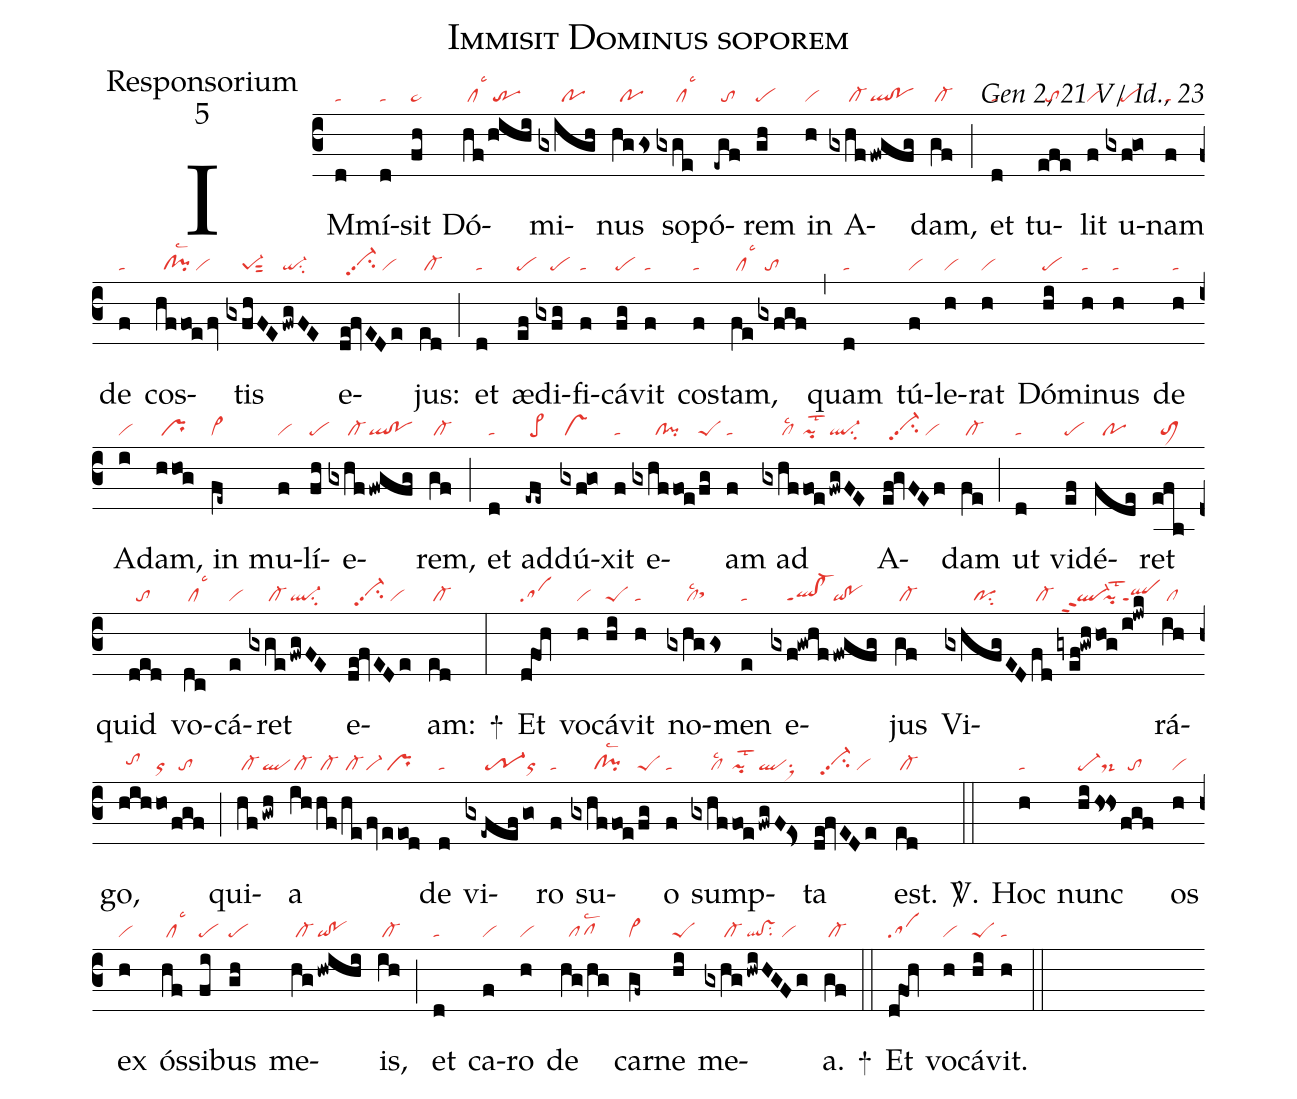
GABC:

name:Immisit Dominus soporem;
office-part:Responsorium;
mode:5;
commentary:Gen 2, 21 V/ Id., 23;
nabc-lines:1;
%%
(c3)
IM(d|ta)mí(d|ta)sit(fh|pe~) Dó(hf|/cllsc3|/hihi|/tr)mi(gxigh|//////po)nus(hggs|//po) so(gxge|/////cllsc3)pó(-egf|//to)rem(gh|pe) in(h|vi) A(gxhf|/////cl-|/fwgfg|ql!po)dam,(gf|/cl-) (;)
et(d|ta) tu(efe|//to)lit(f|vi) u(gxf!go|////pe)nam(f|ta) de(f|ta) cos(hffoe/fv|//cl!pilsc2/vi)tis(gxfhFE|////pe-1sut2|/fwgFE|qi-su2) e(de!fvEDe|//vi-hhpp2su2/vi)jus:(ed|/cl-) (;)
et(d|ta) æ(ef|pe)di(gxfg|////pe)fi(f|ta)cá(fg|pe)vit(f|ta) cos(f|ta)tam,(fe|/cllsc3|/gxfgf|//to) (,)
quam(d|ta) tú(f|vi)le(h|vi)rat(h|vi) Dó(hi|pe)mi(h|ta)nus(h|ta) de(h|ta) A(i|vi)dam,(hhog|/pr) in(fe~|cl~) mu(f|vi)lí(fh|pe)e(gxhf|/////cl-|/fwgfg|ql!po)rem,(gf|/cl-) (;)
et(d|ta) ad(-efe~|/pe>)dú(gxf!go|/vs)xit(f|ta) e(gxhffoe|//////cl!pi|/fg|peS)am(f|ta) ad(gxhf|/////cllsc2|foe|pilst2|!fwgFE|ql-su2) A(ef!gvFEf|//vi-hhpp2su2/vi)dam(fe|/cl-) (;)
ut(d|ta) vi(ef|pe)dé(fde|//po)ret(efb|//toM1) quid(ded|//to) vo(dc|/cllsc3)cá(e|vi)ret(gxge|/////cl-|!fwgFE|ql-su2) e(de!fvEDe|//vi-hhpp2su2/vi)am:(ed|/cl-) +(:)
Et(dfOh|sa) vo(h|vi)cá(hi|peS)vit(h|ta) no(gxhggs|/////cllsc2sthh)men(e|ta) e(gxf!gwhf|////ql!cl-ppt1|/fwgfg|qi!po)jus(gf|/cl-) Vi(gxhfgED|///////posu2|fd|/cl-|!gyef!gwh|/ql-ppt2|hog|//pilst2|i!jwk|qlppt1)rá(ih|/cl)go,(hih|//tohh|ho|or|/fgf|//to) (;)
qui(hf|/cl-|!gwh|ql)a(ih|/cl-|hf|/cl-|/he|/cl-|/fv|vi-|/eeod|/pr) de(d|ta) vi(gx-efef/go|/////tr-1or)ro(f|ta) su(gxhffoe|//////cl!pilsc2|/fg|peS)o(f|ta) sump(gxhf|/////cllsc2|foe|pilst2|!fwgF!Es>|qlsu1sux1)ta(de!fvEDe|//vi-hhpp2su2/vi) est.(ed|/cl-) <sp>V/</sp>.(::)
Hoc(h|ta) nunc(hi|pe-|/hs!hs|//ds-|fgf|//to) os(h|vi) ex(h|vi) ós(hf|/cllsc3)si(fi|pe)bus(gh|pe) me(hg|/cl-|!hwihi|qi!po)is,(ih|/cl-) (;)
et(d|ta) ca(f|vi)ro(h|vi) de(hg/hg|//pflsc2) car(gf~|cl~)ne(hi|peS) me(gxhg|/////cl-|!hwiHGFg|ql!vssu2/vi)a.(gf|/cl-) +(::)
Et(dfOh|sa) vo(h|vi)cá(hi|peS)vit.(h|ta) (::)
